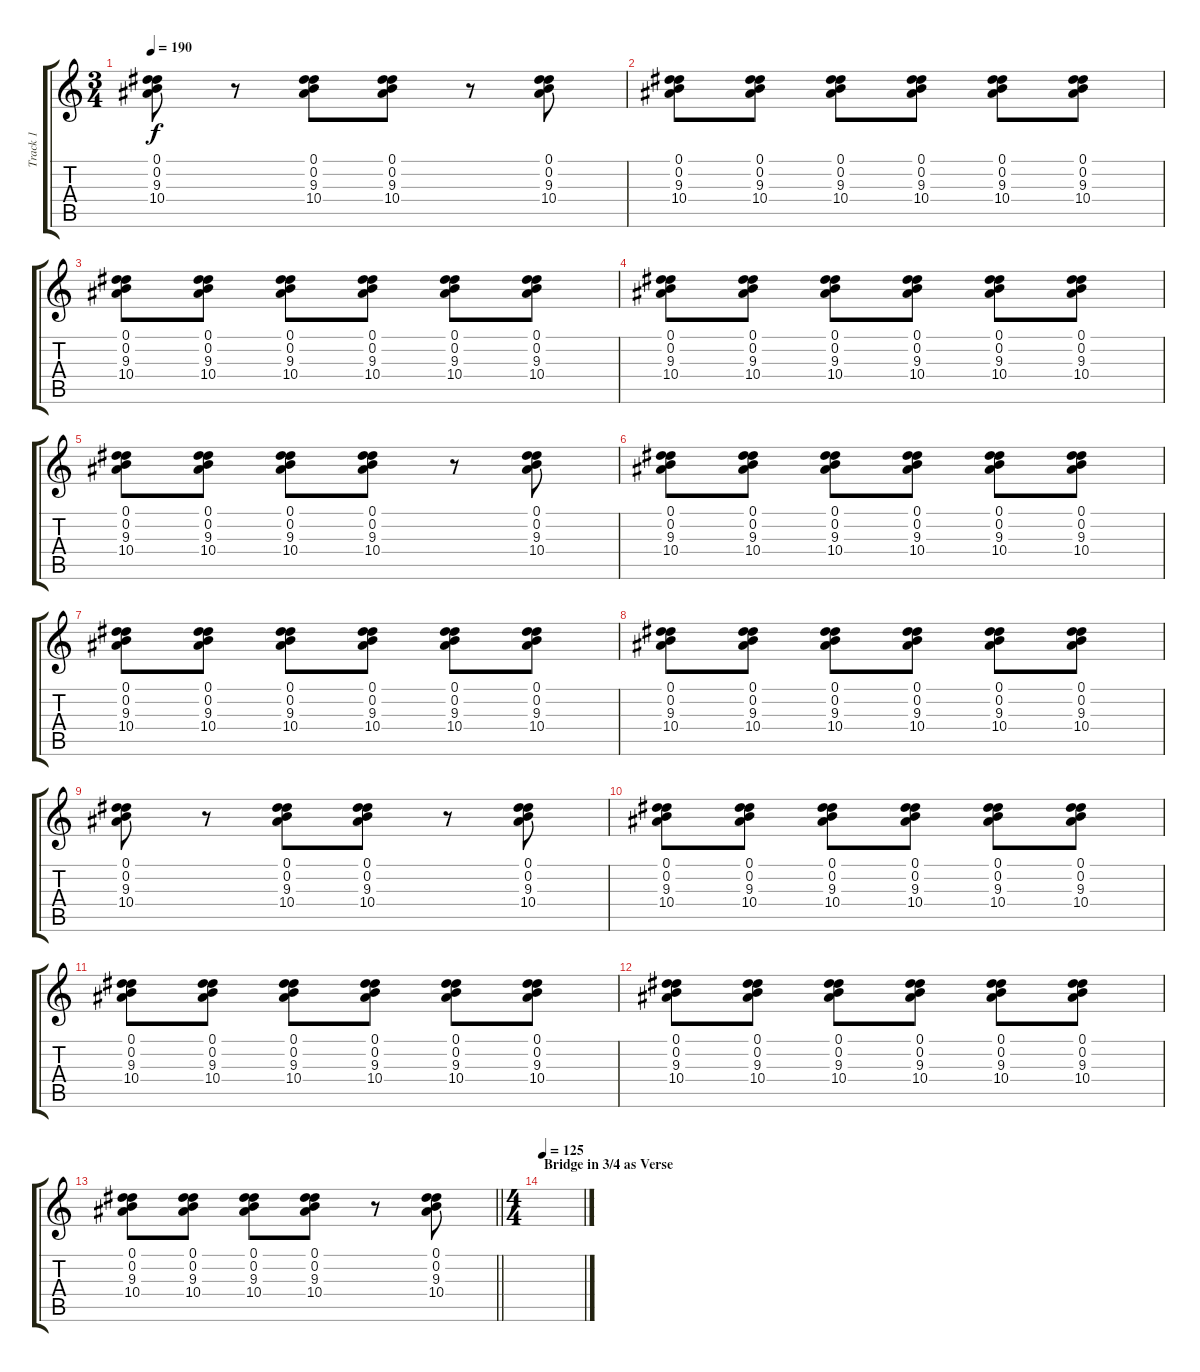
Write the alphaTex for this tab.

\track ("Track 1" "Track 1") {instrument distortionguitar}
\staff {score tabs}
\tuning (Eb4 Bb3 Gb3 Db3 Ab2 Db2) {hide}
\ts (3 4)
\tempo 190
\clef g2
\ks c
(0.1 0.2 9.3 10.4).8{dy f} r.8 (0.1 0.2 9.3 10.4).8 (0.1 0.2 9.3 10.4).8 r.8 (0.1 0.2 9.3 10.4).8 |
(0.1 0.2 9.3 10.4).8 (0.1 0.2 9.3 10.4).8 (0.1 0.2 9.3 10.4).8 (0.1 0.2 9.3 10.4).8 (0.1 0.2 9.3 10.4).8 (0.1 0.2 9.3 10.4).8 |
(0.1 0.2 9.3 10.4).8 (0.1 0.2 9.3 10.4).8 (0.1 0.2 9.3 10.4).8 (0.1 0.2 9.3 10.4).8 (0.1 0.2 9.3 10.4).8 (0.1 0.2 9.3 10.4).8 |
(0.1 0.2 9.3 10.4).8 (0.1 0.2 9.3 10.4).8 (0.1 0.2 9.3 10.4).8 (0.1 0.2 9.3 10.4).8 (0.1 0.2 9.3 10.4).8 (0.1 0.2 9.3 10.4).8 |
(0.1 0.2 9.3 10.4).8 (0.1 0.2 9.3 10.4).8 (0.1 0.2 9.3 10.4).8 (0.1 0.2 9.3 10.4).8 r.8 (0.1 0.2 9.3 10.4).8 |
(0.1 0.2 9.3 10.4).8 (0.1 0.2 9.3 10.4).8 (0.1 0.2 9.3 10.4).8 (0.1 0.2 9.3 10.4).8 (0.1 0.2 9.3 10.4).8 (0.1 0.2 9.3 10.4).8 |
(0.1 0.2 9.3 10.4).8 (0.1 0.2 9.3 10.4).8 (0.1 0.2 9.3 10.4).8 (0.1 0.2 9.3 10.4).8 (0.1 0.2 9.3 10.4).8 (0.1 0.2 9.3 10.4).8 |
(0.1 0.2 9.3 10.4).8 (0.1 0.2 9.3 10.4).8 (0.1 0.2 9.3 10.4).8 (0.1 0.2 9.3 10.4).8 (0.1 0.2 9.3 10.4).8 (0.1 0.2 9.3 10.4).8 |
(0.1 0.2 9.3 10.4).8 r.8 (0.1 0.2 9.3 10.4).8 (0.1 0.2 9.3 10.4).8 r.8 (0.1 0.2 9.3 10.4).8 |
(0.1 0.2 9.3 10.4).8 (0.1 0.2 9.3 10.4).8 (0.1 0.2 9.3 10.4).8 (0.1 0.2 9.3 10.4).8 (0.1 0.2 9.3 10.4).8 (0.1 0.2 9.3 10.4).8 |
(0.1 0.2 9.3 10.4).8 (0.1 0.2 9.3 10.4).8 (0.1 0.2 9.3 10.4).8 (0.1 0.2 9.3 10.4).8 (0.1 0.2 9.3 10.4).8 (0.1 0.2 9.3 10.4).8 |
(0.1 0.2 9.3 10.4).8 (0.1 0.2 9.3 10.4).8 (0.1 0.2 9.3 10.4).8 (0.1 0.2 9.3 10.4).8 (0.1 0.2 9.3 10.4).8 (0.1 0.2 9.3 10.4).8 |
\barLineRight lightlight
(0.1 0.2 9.3 10.4).8 (0.1 0.2 9.3 10.4).8 (0.1 0.2 9.3 10.4).8 (0.1 0.2 9.3 10.4).8 r.8 (0.1 0.2 9.3 10.4).8 |
\ts (4 4)
\section ("" "Bridge in 3/4 as Verse")
\tempo 125
